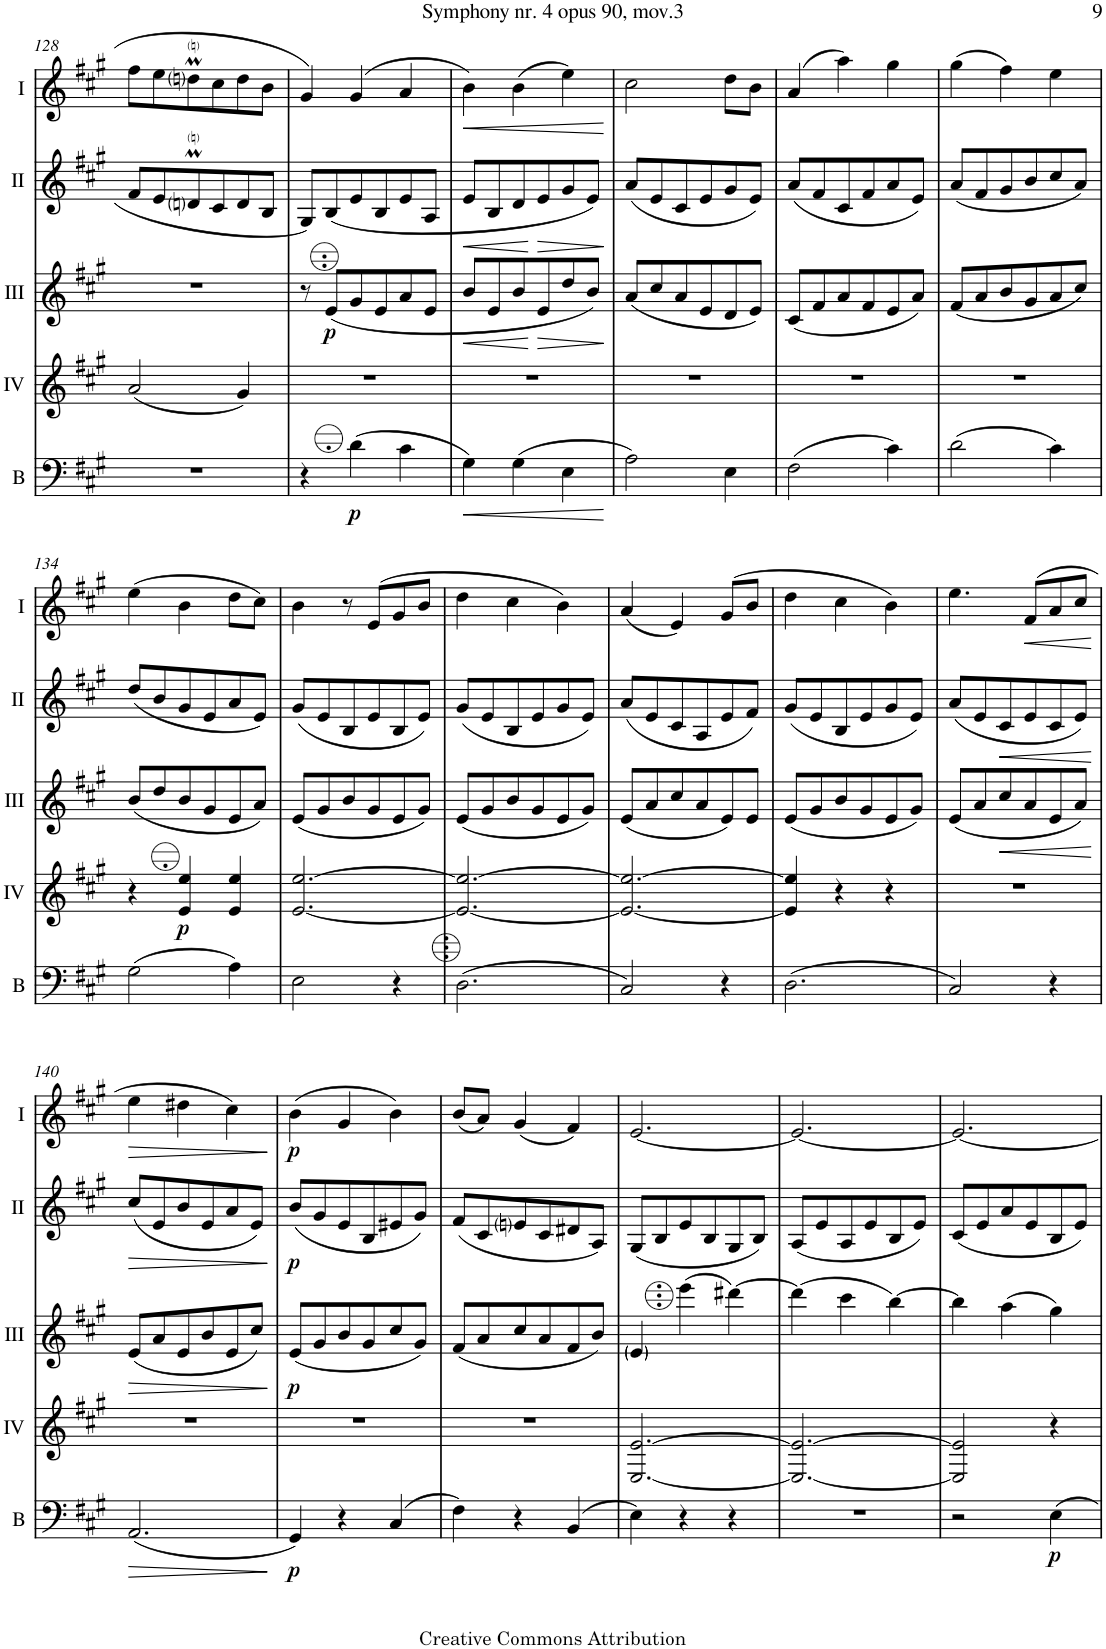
**kern	**dynam	**kern	**dynam	**kern	**dynam	**kern	**dynam	**kern	**dynam
*part5	*part5	*part4	*part4	*part3	*part3	*part2	*part2	*part1	*part1
*staff5	*staff5	*staff4	*staff4	*staff3	*staff3	*staff2	*staff2	*staff1	*staff1
*I"Bass	*	*I"Acc. 4	*	*I"Acc. 3	*	*I"Acc. 2	*	*I"Acc. 1	*
*I'B	*	*	*	*	*	*	*	*	*
!!LO:PB:g=z
*clefF4	*	*clefG2	*	*clefG2	*	*clefG2	*	*clefG2	*
*Trd7c12	*	*Trd7c12	*	*Trd7c12	*	*	*	*	*
*k[f#c#g#]	*	*k[f#c#g#]	*	*k[f#c#g#]	*	*k[f#c#g#]	*	*k[f#c#g#]	*
*M3/4	*	*M3/4	*	*M3/4	*	*M3/4	*	*M3/4	*
=128	=128	=128	=128	=128	=128	=128	=128	=128	=128
2.r	.	(2a/	.	2.r	.	8f#/L	.	8ff#\L	.
.	.	.	.	.	.	8e/	.	8ee\	.
.	.	.	.	.	.	8dniM/	.	8ddniM\	.
.	.	.	.	.	.	8c#/	.	8cc#\	.
.	.	4g#/)	.	.	.	8d/	.	8dd\	.
.	.	.	.	.	.	8B/J	.	8b\J	.
=129	=129	=129	=129	=129	=129	=129	=129	=129	=129
4r	.	2.r	.	8r	.	8G#/L	.	4g#/	.
!	!	!	!	!	!LO:DY:b	!	!	!	!
.	.	.	.	(<8e/L	p	(<8B/	.	.	.
!	!LO:DY:b	!	!	!	!	!	!	!	!
(4d\	p	.	.	8g#/	.	8e/	.	(4g#/	.
.	.	.	.	8e/	.	8B/	.	.	.
4c#\	.	.	.	8a/	.	8e/	.	4a/	.
.	.	.	.	8e/J	.	8A/J	.	.	.
=130	=130	=130	=130	=130	=130	=130	=130	=130	=130
!	!LO:HP:b	!	!	!	!LO:HP:b	!	!LO:HP:b	!	!LO:HP:b
4G#\)	<	2.r	.	8b/L	<	8e/L	<	4b\)	<
.	.	.	.	8e/	.	8B/	.	.	.
(4G#\	.	.	.	8b/	.	8d/	.	(4b\	.
!	!	!	!	!	!LO:HP:n=1:b	!	!LO:HP:n=1:b	!	!
.	.	.	.	8e/	[ >	8e/	[ >	.	.
4E\	.	.	.	8dd/	.	8g#/	.	4ee\)	.
.	.	.	.	8b/J)	.	8e/J)	.	.	.
.	[	.	.	.	]	.	]	.	[
=131	=131	=131	=131	=131	=131	=131	=131	=131	=131
2A\)	.	2.r	.	(8a/L	.	(8a/L	.	2cc#\	.
.	.	.	.	8cc#/	.	8e/	.	.	.
.	.	.	.	8a/	.	8c#/	.	.	.
.	.	.	.	8e/	.	8e/	.	.	.
4E\	.	.	.	8d/	.	8g#/	.	8dd\L	.
.	.	.	.	8e/J)	.	8e/J)	.	8b\J	.
=132	=132	=132	=132	=132	=132	=132	=132	=132	=132
(2F#\	.	2.r	.	(8c#/L	.	(8a/L	.	(4a/	.
.	.	.	.	8f#/	.	8f#/	.	.	.
.	.	.	.	8a/	.	8c#/	.	4aa\)	.
.	.	.	.	8f#/	.	8f#/	.	.	.
4c#\)	.	.	.	8e/	.	8a/	.	4gg#\	.
.	.	.	.	8a/J)	.	8e/J)	.	.	.
=133	=133	=133	=133	=133	=133	=133	=133	=133	=133
(2d\	.	2.r	.	(8f#/L	.	(8a/L	.	(4gg#\	.
.	.	.	.	8a/	.	8f#/	.	.	.
.	.	.	.	8b/	.	8g#/	.	4ff#\)	.
.	.	.	.	8g#/	.	8b/	.	.	.
4c#\)	.	.	.	8a/	.	8cc#/	.	4ee\	.
.	.	.	.	8cc#/J)	.	8a/J)	.	.	.
!!LO:LB:g=z
=134	=134	=134	=134	=134	=134	=134	=134	=134	=134
(2G#\	.	4r	.	(8b/L	.	(8dd/L	.	(4ee\	.
.	.	.	.	8dd/	.	8b/	.	.	.
!	!	!	!LO:DY:b	!	!	!	!	!	!
.	.	4e/ 4ee/	p	8b/	.	8g#/	.	4b\	.
.	.	.	.	8g#/	.	8e/	.	.	.
4A\)	.	4e/ 4ee/	.	8e/	.	8a/	.	8dd\L	.
.	.	.	.	8a/J)	.	8e/J)	.	8cc#\J)	.
=135	=135	=135	=135	=135	=135	=135	=135	=135	=135
2E\	.	[2.e/ [2.ee/	.	(8e/L	.	(8g#/L	.	4b\	.
.	.	.	.	8g#/	.	8e/	.	.	.
.	.	.	.	8b/	.	8B/	.	8r	.
.	.	.	.	8g#/	.	8e/	.	(8e/L	.
4r	.	.	.	8e/	.	8B/	.	8g#/	.
.	.	.	.	8g#/J)	.	8e/J)	.	8b/J	.
=136	=136	=136	=136	=136	=136	=136	=136	=136	=136
(2.D\	.	2.e/_ 2.ee/_	.	(8e/L	.	(8g#/L	.	4dd\	.
.	.	.	.	8g#/	.	8e/	.	.	.
.	.	.	.	8b/	.	8B/	.	4cc#\	.
.	.	.	.	8g#/	.	8e/	.	.	.
.	.	.	.	8e/	.	8g#/	.	4b\)	.
.	.	.	.	8g#/J)	.	8e/J)	.	.	.
=137	=137	=137	=137	=137	=137	=137	=137	=137	=137
2C#/)	.	2.e/_ 2.ee/_	.	(8e/L	.	(8a/L	.	(4a/	.
.	.	.	.	8a/	.	8e/	.	.	.
.	.	.	.	8cc#/	.	8c#/	.	4e/)	.
.	.	.	.	8a/	.	8A/	.	.	.
4r	.	.	.	8e/)	.	8e/	.	(8g#/L	.
.	.	.	.	8e/J	.	8f#/J)	.	8b/J	.
=138	=138	=138	=138	=138	=138	=138	=138	=138	=138
(2.D\	.	4e/] 4ee/]	.	(8e/L	.	(8g#/L	.	4dd\	.
.	.	.	.	8g#/	.	8e/	.	.	.
.	.	4r	.	8b/	.	8B/	.	4cc#\	.
.	.	.	.	8g#/	.	8e/	.	.	.
.	.	4r	.	8e/	.	8g#/	.	4b\)	.
.	.	.	.	8g#/J)	.	8e/J)	.	.	.
=139	=139	=139	=139	=139	=139	=139	=139	=139	=139
2C#/)	.	2.r	.	(8e/L	.	(8a/L	.	4.ee\	.
.	.	.	.	8a/	.	8e/	.	.	.
!	!	!	!	!	!LO:HP:b	!	!LO:HP:b	!	!
.	.	.	.	8cc#/	<	8c#/	<	.	.
!	!	!	!	!	!	!	!	!	!LO:HP:b
.	.	.	.	8a/	.	8e/	.	(8f#/L	<
4r	.	.	.	8e/	.	8c#/	.	8a/	.
.	.	.	.	8a/J)	.	8e/J)	.	8cc#/J	.
.	.	.	.	.	[	.	[	.	[
!!LO:LB:g=z
=140	=140	=140	=140	=140	=140	=140	=140	=140	=140
!	!LO:HP:b	!	!	!	!LO:HP:b	!	!LO:HP:b	!	!LO:HP:b
(2.AA/	>	2.r	.	(8e/L	>	(8cc#/L	>	4ee\	>
.	.	.	.	8a/	.	8e/	.	.	.
.	.	.	.	8e/	.	8b/	.	4dd#X\	.
.	.	.	.	8b/	.	8e/	.	.	.
.	.	.	.	8e/	.	8a/	.	4cc#\)	.
.	.	.	.	8cc#/J)	.	8e/J)	.	.	.
.	]	.	.	.	]	.	]	.	]
=141	=141	=141	=141	=141	=141	=141	=141	=141	=141
!	!LO:DY:b	!	!	!	!LO:DY:b	!	!LO:DY:b	!	!LO:DY:b
4GG#/)	p	2.r	.	(8e/L	p	(8b/L	p	(4b\	p
.	.	.	.	8g#/	.	8g#/	.	.	.
4r	.	.	.	8b/	.	8e/	.	4g#/	.
.	.	.	.	8g#/	.	8B/	.	.	.
(4C#/	.	.	.	8cc#/	.	8e#X/	.	4b\)	.
.	.	.	.	8g#/J)	.	8g#/J)	.	.	.
=142	=142	=142	=142	=142	=142	=142	=142	=142	=142
4F#\)	.	2.r	.	(8f#/L	.	(8f#/L	.	(8b/L	.
.	.	.	.	8a/	.	8c#/	.	8a/J)	.
4r	.	.	.	8cc#/	.	8eni/	.	(4g#/	.
.	.	.	.	8a/	.	8c#/	.	.	.
(4BB/	.	.	.	8f#/	.	8d#X/	.	4f#/)	.
.	.	.	.	8b/J)	.	8A/J)	.	.	.
=143	=143	=143	=143	=143	=143	=143	=143	=143	=143
4E\)	.	[2.E/ [2.e/	.	4e/	.	(8G#/L	.	[2.e/	.
.	.	.	.	.	.	8B/	.	.	.
4r	.	.	.	(4eee\	.	8e/	.	.	.
.	.	.	.	.	.	8B/	.	.	.
4r	.	.	.	[4ddd#X\)	.	8G#/	.	.	.
.	.	.	.	.	.	8B/J)	.	.	.
=144	=144	=144	=144	=144	=144	=144	=144	=144	=144
2.r	.	2.E/_ 2.e/_	.	(4ddd#\]	.	(8A/L	.	2.e/_	.
.	.	.	.	.	.	8e/	.	.	.
.	.	.	.	4ccc#\	.	8A/	.	.	.
.	.	.	.	.	.	8e/	.	.	.
.	.	.	.	[4bb\)	.	8B/	.	.	.
.	.	.	.	.	.	8e/J)	.	.	.
=145	=145	=145	=145	=145	=145	=145	=145	=145	=145
2r	.	2E/] 2e/]	.	4bb\]	.	(8c#/L	.	2.e/_	.
.	.	.	.	.	.	8e/	.	.	.
.	.	.	.	(4aa\	.	8a/	.	.	.
.	.	.	.	.	.	8e/	.	.	.
!	!LO:DY:b	!	!	!	!	!	!	!	!
4E\	p	4r	.	4gg#\)	.	8B/	.	.	.
.	.	.	.	.	.	8e/J)	.	.	.
=	=	=	=	=	=	=	=	=	=
*-	*-	*-	*-	*-	*-	*-	*-	*-	*-
